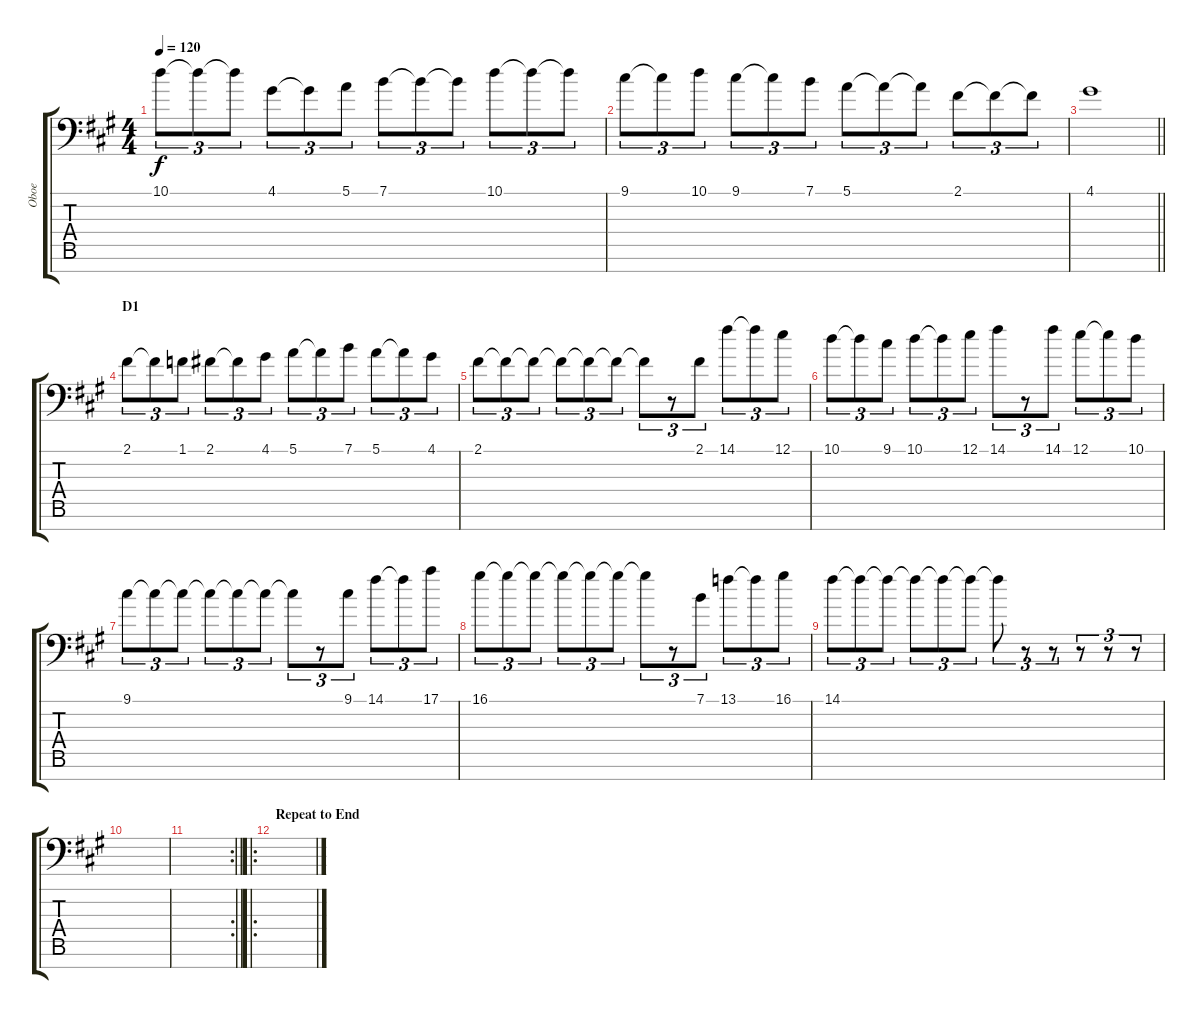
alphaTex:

\track ("Oboe" "Oboe") {instrument oboe}
\staff {score tabs}
\tuning (E4 B3 G3 D3 A2 E2 C-1) {hide}
\ts (4 4)
\tempo 120
\clef f4
\ks a
10.1.8{tu (3 2) dy f} 10.1{t}.8{tu (3 2)} 10.1{t}.8{tu (3 2)} 4.1.8{tu (3 2)} 4.1{t}.8{tu (3 2)} 5.1.8{tu (3 2)} 7.1.8{tu (3 2)} 7.1{t}.8{tu (3 2)} 7.1{t}.8{tu (3 2)} 10.1.8{tu (3 2)} 10.1{t}.8{tu (3 2)} 10.1{t}.8{tu (3 2)} |
9.1.8{tu (3 2)} 9.1{t}.8{tu (3 2)} 10.1.8{tu (3 2)} 9.1.8{tu (3 2)} 9.1{t}.8{tu (3 2)} 7.1.8{tu (3 2)} 5.1.8{tu (3 2)} 5.1{t}.8{tu (3 2)} 5.1{t}.8{tu (3 2)} 2.1.8{tu (3 2)} 2.1{t}.8{tu (3 2)} 2.1{t}.8{tu (3 2)} |
\barLineRight lightlight
4.1.1 |
\section ("" "D1")
2.1.8{tu (3 2)} 2.1{t}.8{tu (3 2)} 1.1.8{tu (3 2)} 2.1.8{tu (3 2)} 2.1{t}.8{tu (3 2)} 4.1.8{tu (3 2)} 5.1.8{tu (3 2)} 5.1{t}.8{tu (3 2)} 7.1.8{tu (3 2)} 5.1.8{tu (3 2)} 5.1{t}.8{tu (3 2)} 4.1.8{tu (3 2)} |
2.1.8{tu (3 2)} 2.1{t}.8{tu (3 2)} 2.1{t}.8{tu (3 2)} 2.1{t}.8{tu (3 2)} 2.1{t}.8{tu (3 2)} 2.1{t}.8{tu (3 2)} 2.1{t}.8{tu (3 2)} r.8{tu (3 2)} 2.1.8{tu (3 2)} 14.1.8{tu (3 2)} 14.1{t}.8{tu (3 2)} 12.1.8{tu (3 2)} |
10.1.8{tu (3 2)} 10.1{t}.8{tu (3 2)} 9.1.8{tu (3 2)} 10.1.8{tu (3 2)} 10.1{t}.8{tu (3 2)} 12.1.8{tu (3 2)} 14.1.8{tu (3 2)} r.8{tu (3 2)} 14.1.8{tu (3 2)} 12.1.8{tu (3 2)} 12.1{t}.8{tu (3 2)} 10.1.8{tu (3 2)} |
9.1.8{tu (3 2)} 9.1{t}.8{tu (3 2)} 9.1{t}.8{tu (3 2)} 9.1{t}.8{tu (3 2)} 9.1{t}.8{tu (3 2)} 9.1{t}.8{tu (3 2)} 9.1{t}.8{tu (3 2)} r.8{tu (3 2)} 9.1.8{tu (3 2)} 14.1.8{tu (3 2)} 14.1{t}.8{tu (3 2)} 17.1.8{tu (3 2)} |
16.1.8{tu (3 2)} 16.1{t}.8{tu (3 2)} 16.1{t}.8{tu (3 2)} 16.1{t}.8{tu (3 2)} 16.1{t}.8{tu (3 2)} 16.1{t}.8{tu (3 2)} 16.1{t}.8{tu (3 2)} r.8{tu (3 2)} 7.1.8{tu (3 2)} 13.1.8{tu (3 2)} 13.1{t}.8{tu (3 2)} 16.1.8{tu (3 2)} |
14.1.8{tu (3 2)} 14.1{t}.8{tu (3 2)} 14.1{t}.8{tu (3 2)} 14.1{t}.8{tu (3 2)} 14.1{t}.8{tu (3 2)} 14.1{t}.8{tu (3 2)} 14.1{t}.8{tu (3 2)} r.8{tu (3 2)} r.8{tu (3 2)} r.8{tu (3 2)} r.8{tu (3 2)} r.8{tu (3 2)} |
|
\rc 2
\barLineRight lightlight
|
\ro
\section ("" "Repeat to End")
